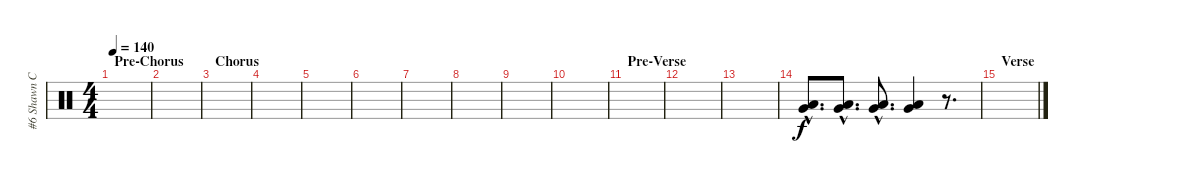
\track ("#6 Shawn Crahan - Percussions" "#6 Shawn C") {instrument percussion}
\staff {score}
\articulation defaults
\ts (4 4)
\section ("" "Pre-Chorus")
\tempo 140
\clef neutral
\ks c
|
|
\section ("" "Chorus")
|
|
|
|
|
|
|
|
\section ("" "Pre-Verse")
|
|
|
("Very Low Tom (hit)"{hac} "Low Tom (hit)"{hac}).8{d dy f} ("Very Low Tom (hit)"{hac} "Low Tom (hit)"{hac}).8{d} ("Very Low Tom (hit)"{hac} "Low Tom (hit)"{hac}).8{d} ("Very Low Tom (hit)" "Low Tom (hit)").4 r.8{d} |
\section ("" "Verse")
